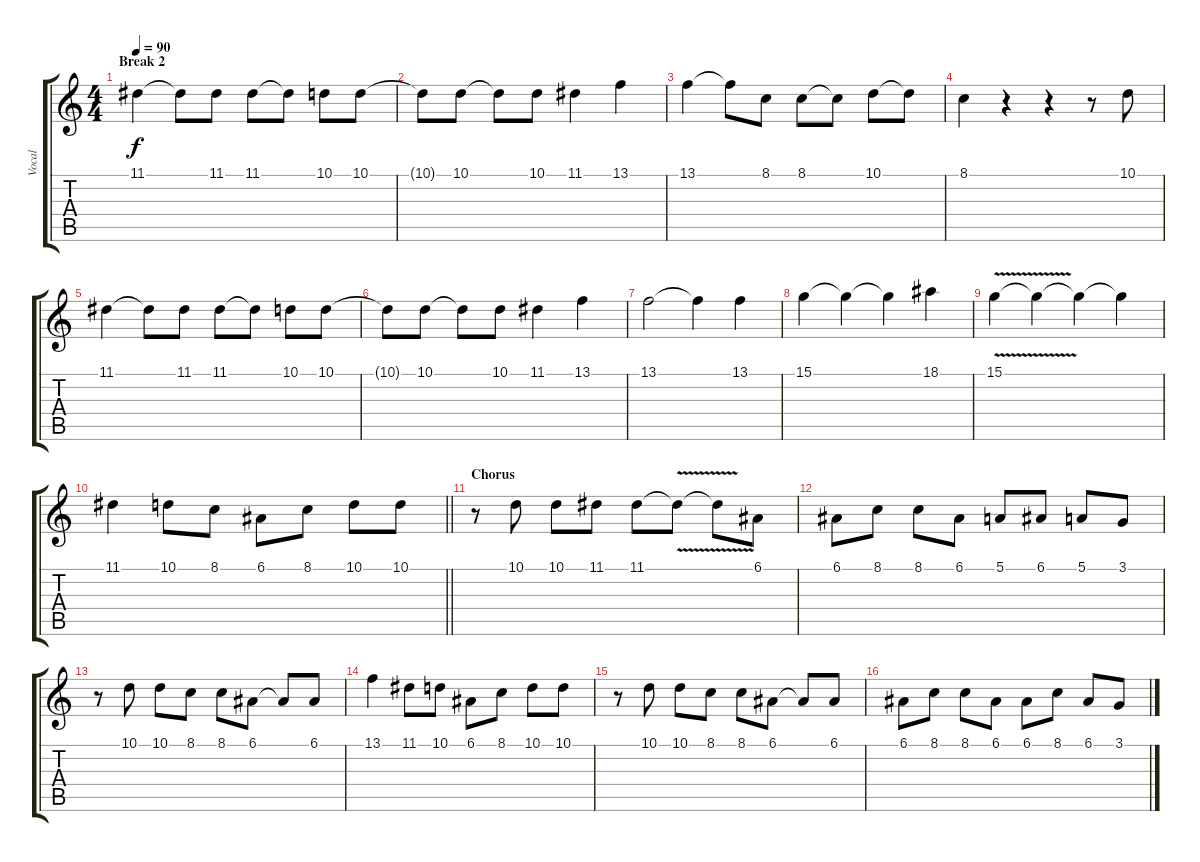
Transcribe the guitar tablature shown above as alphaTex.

\track ("Vocal " "Vocal ") {instrument choiraahs}
\staff {score tabs}
\tuning (E4 B3 G3 D3 A2 E2) {hide}
\ts (4 4)
\section ("" "Break 2")
\tempo 90
\clef g2
\ks c
11.1.4{dy f} 11.1{t}.8 11.1.8 11.1.8 11.1{t}.8 10.1.8 10.1.8 |
10.1{t}.8 10.1.8 10.1{t}.8 10.1.8 11.1.4 13.1.4 |
13.1.4 13.1{t}.8 8.1.8 8.1.8 8.1{t}.8 10.1.8 10.1{t}.8 |
8.1.4 r.4 r.4 r.8 10.1.8 |
11.1.4 11.1{t}.8 11.1.8 11.1.8 11.1{t}.8 10.1.8 10.1.8 |
10.1{t}.8 10.1.8 10.1{t}.8 10.1.8 11.1.4 13.1.4 |
13.1.2 13.1{t}.4 13.1.4 |
15.1.4 15.1{t}.4 15.1{t}.4 18.1.4 |
15.1{v}.4 15.1{t}.4 15.1{t}.4 15.1{t}.4 |
\barLineRight lightlight
11.1.4 10.1.8 8.1.8 6.1.8 8.1.8 10.1.8 10.1.8 |
\section ("" "Chorus")
r.8 10.1.8 10.1.8 11.1.8 11.1.8 11.1{v t}.8 11.1{t}.8 6.1.8 |
6.1.8 8.1.8 8.1.8 6.1.8 5.1.8 6.1.8 5.1.8 3.1.8 |
r.8 10.1.8 10.1.8 8.1.8 8.1.8 6.1.8 6.1{t}.8 6.1.8 |
13.1.4 11.1.8 10.1.8 6.1.8 8.1.8 10.1.8 10.1.8 |
r.8 10.1.8 10.1.8 8.1.8 8.1.8 6.1.8 6.1{t}.8 6.1.8 |
6.1.8 8.1.8 8.1.8 6.1.8 6.1.8 8.1.8 6.1.8 3.1.8
